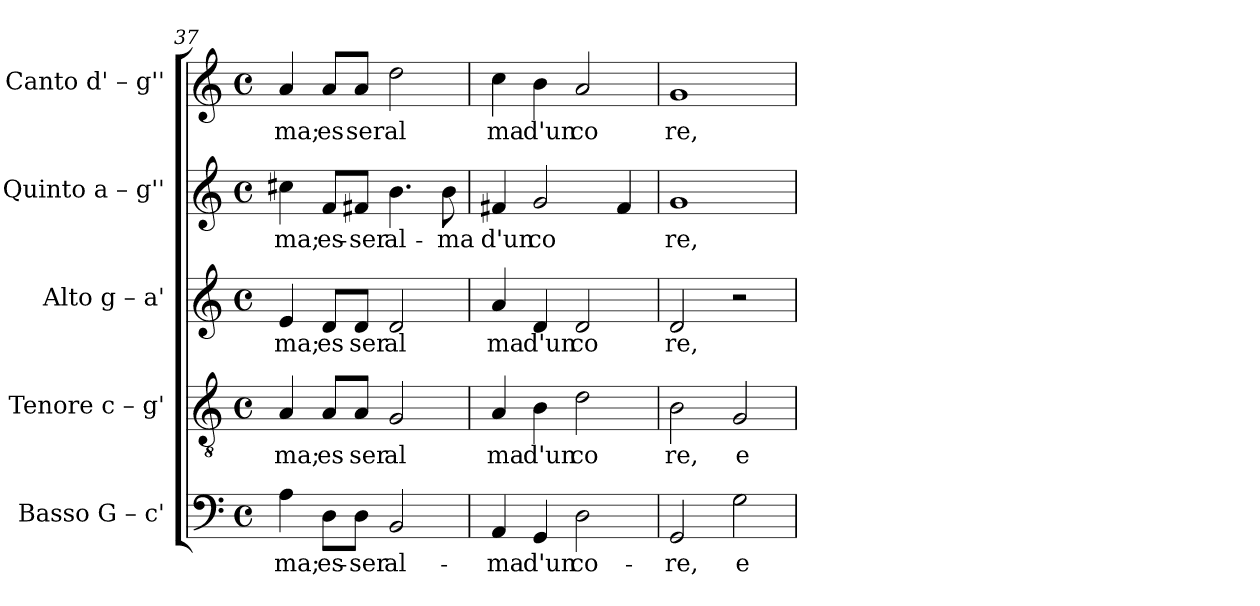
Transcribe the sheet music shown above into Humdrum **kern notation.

**kern	**text	**kern	**text	**kern	**text	**kern	**text	**kern	**text
*part5	*part5	*part4	*part4	*part3	*part3	*part2	*part2	*part1	*part1
*staff5	*staff5	*staff4	*staff4	*staff3	*staff3	*staff2	*staff2	*staff1	*staff1
*I"Basso  G – c'	*	*I"Tenore  c – g'	*	*I"Alto  g – a'	*	*I"Quinto  a – g''	*	*I"Canto  d' – g''	*
*clefF4	*	*clefGv2	*	*clefG2	*	*clefG2	*	*clefG2	*
*k[]	*	*k[]	*	*k[]	*	*k[]	*	*k[]	*
*C:	*	*C:	*	*C:	*	*C:	*	*C:	*
*M4/4	*	*M4/4	*	*M4/4	*	*M4/4	*	*M4/4	*
*met(c)	*	*met(c)	*	*met(c)	*	*met(c)	*	*met(c)	*
=37	=37	=37	=37	=37	=37	=37	=37	=37	=37
!	!LO:LY:b:rj	!	!LO:LY:b:rj	!	!LO:LY:b:rj	!	!LO:LY:b:rj	!	!LO:LY:b:rj
4A\	-ma;	4A/	ma;	4e/	ma;	4cc#X\	-ma;	4a/	ma;
!	!LO:LY:b:rj	!	!LO:LY:b:rj	!	!LO:LY:b:rj	!	!LO:LY:b:rj	!	!LO:LY:b:rj
8D\L	es-	8A/L	es	8d/L	es	8f/L	es-	8a/L	es
!	!LO:LY:b:rj	!	!LO:LY:b:rj	!	!LO:LY:b:rj	!	!LO:LY:b:rj	!	!LO:LY:b:rj
8D\J	-ser	8A/J	ser	8d/J	ser	8f#X/J	-ser	8a/J	ser
!	!LO:LY:b:rj	!	!LO:LY:b:rj	!	!LO:LY:b:rj	!	!LO:LY:b:rj	!	!LO:LY:b:rj
2BB/	al-	2G/	al	2d/	al	4.b\	al-	2dd\	al
!	!	!	!	!	!	!	!LO:LY:b:rj	!	!
.	.	.	.	.	.	8b\	-ma	.	.
=38	=38	=38	=38	=38	=38	=38	=38	=38	=38
!	!LO:LY:b:rj	!	!LO:LY:b:rj	!	!LO:LY:b:rj	!	!LO:LY:b:rj	!	!LO:LY:b:rj
4AA/	-ma	4A/	ma	4a/	ma	4f#X/	d'un	4cc\	ma
!	!LO:LY:b:rj	!	!LO:LY:b:rj	!	!LO:LY:b:rj	!	!LO:LY:b:rj	!	!LO:LY:b:rj
4GG/	d'un	4B\	d'un	4d/	d'un	2g/	co-	4b\	d'un
!	!LO:LY:b:rj	!	!LO:LY:b:rj	!	!LO:LY:b:rj	!	!	!	!LO:LY:b:rj
2D\	co-	2d\	co	2d/	co	.	.	2a/	co
!	!	!	!	!	!	!	!LO:LY:b:rj	!	!
.	.	.	.	.	.	4f#/	--	.	.
!!LO:PB:g=z
=39	=39	=39	=39	=39	=39	=39	=39	=39	=39
!	!LO:LY:b:rj	!	!LO:LY:b:rj	!	!LO:LY:b:rj	!	!LO:LY:b:rj	!	!LO:LY:b:rj
2GG/	-re,	2B\	re,	2d/	re,	1g	-re,	1g	re,
!	!LO:LY:b:rj	!	!LO:LY:b:rj	!	!	!	!	!	!
2G\	e	2G/	e	2r	.	.	.	.	.
=	=	=	=	=	=	=	=	=	=
*-	*-	*-	*-	*-	*-	*-	*-	*-	*-
